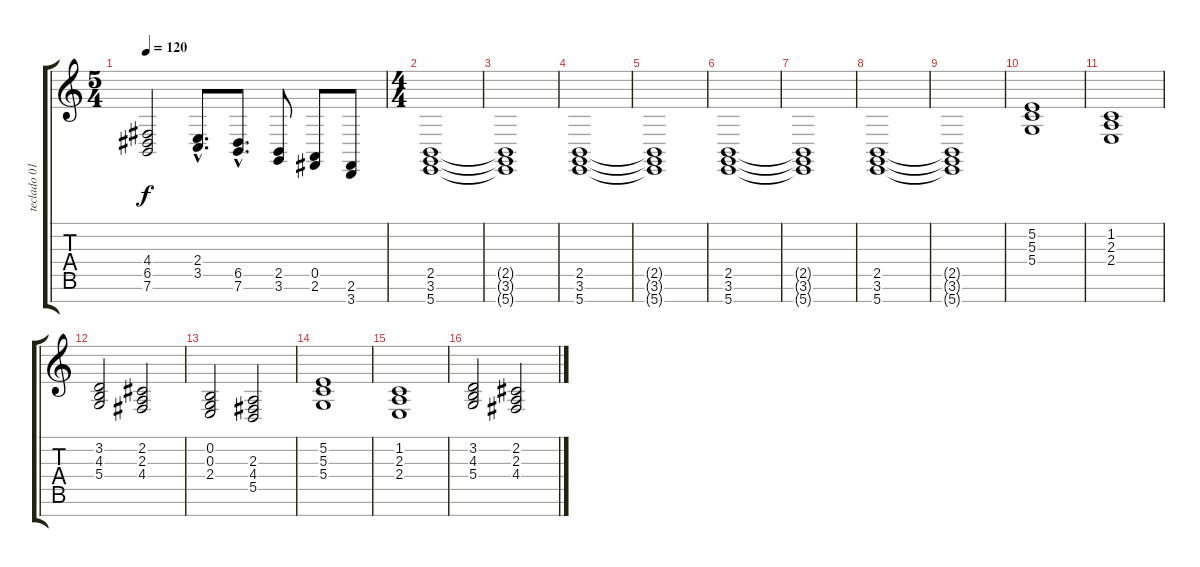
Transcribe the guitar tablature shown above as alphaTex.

\track ("teclado 01" "teclado 01") {instrument stringensemble1}
\staff {score tabs}
\tuning (E4 B3 G3 D3 A2 E2 B1) {hide}
\ts (5 4)
\tempo 120
\clef g2
\ks c
(4.4 6.5 7.6).2{dy f} (2.4{hac} 3.5{hac}).8{d} (6.5{hac} 7.6{hac}).8{d} (2.5 3.6).8 (0.5 2.6).8 (2.6 3.7).8 |
\ts (4 4)
(2.5 3.6 5.7).1 |
(2.5{t} 3.6{t} 5.7{t}).1 |
(2.5 3.6 5.7).1 |
(2.5{t} 3.6{t} 5.7{t}).1 |
(2.5 3.6 5.7).1 |
(2.5{t} 3.6{t} 5.7{t}).1 |
(2.5 3.6 5.7).1 |
(2.5{t} 3.6{t} 5.7{t}).1 |
(5.2 5.3 5.4).1 |
(1.2 2.3 2.4).1 |
(3.2 4.3 5.4).2 (2.2 2.3 4.4).2 |
(0.2 0.3 2.4).2 (2.3 4.4 5.5).2 |
(5.2 5.3 5.4).1 |
(1.2 2.3 2.4).1 |
(3.2 4.3 5.4).2 (2.2 2.3 4.4).2
